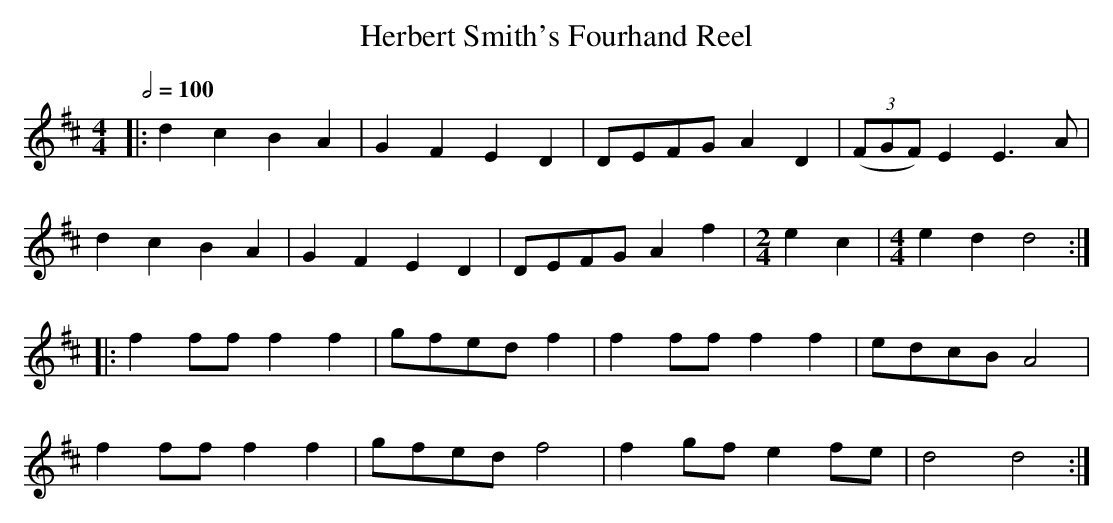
X:1
T:Herbert Smith's Fourhand Reel
M:4/4
L:1/4
Q:1/2=100
K:D
|:dcBA|GFED|D/2E/2F/2G/2 AD|\
((3F/2G/2F/2) E E3/2A/2|!
dcBA|GFED|D/2E/2F/2G/2 Af|\
M:2/4
ec|\
M:4/4
edd2:|!
|:ff/f/ff|g/f/e/d/ f|\
ff/f/ff|e/d/c/B/ A2|!
ff/f/ff|g/f/e/d/ f2|\
fg/f/ef/e/|d2d2:|
